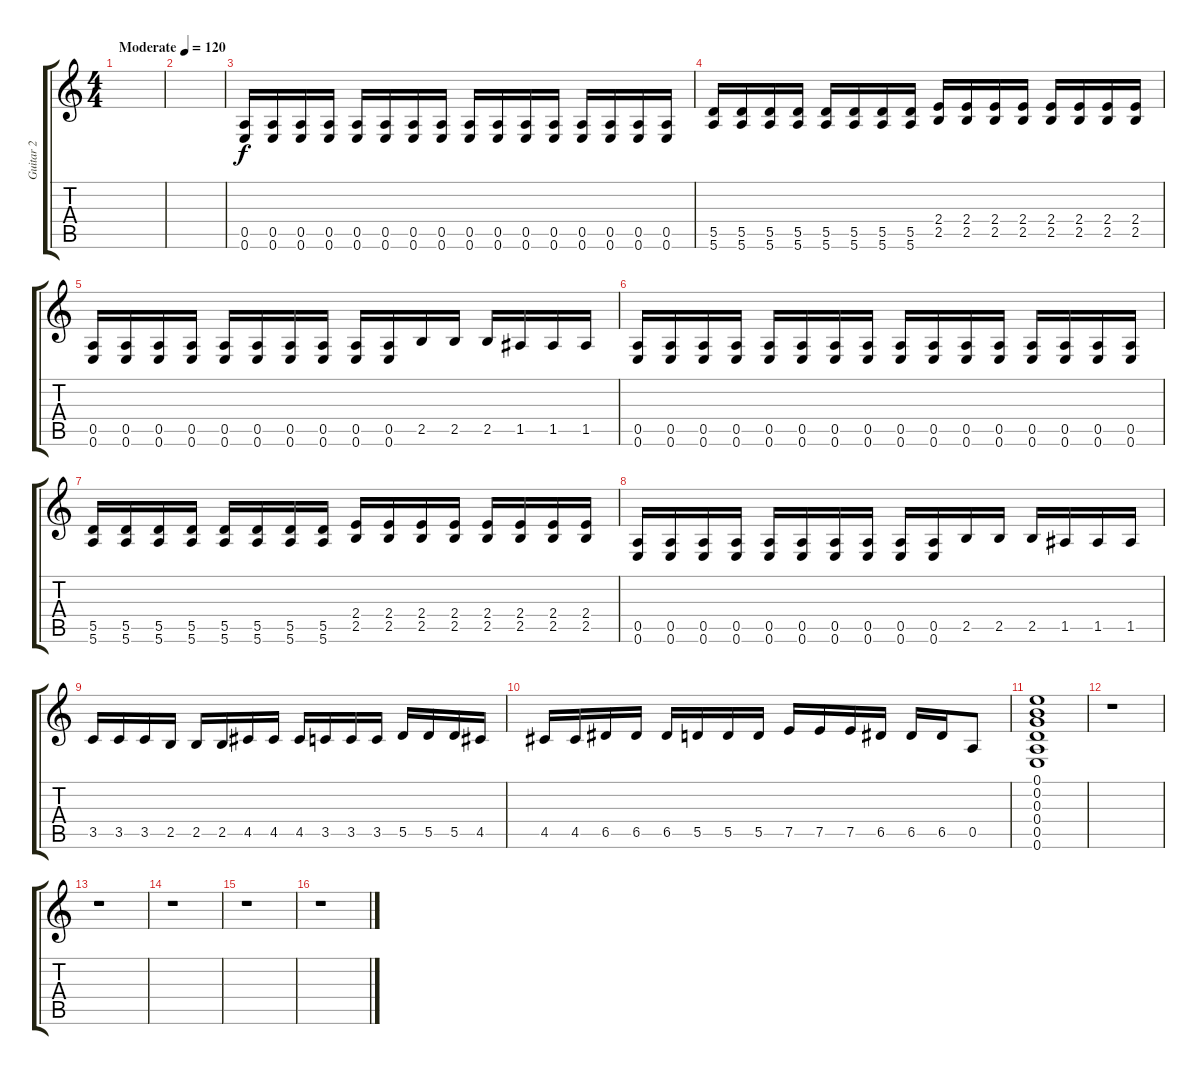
\track ("Guitar 2" "Guitar 2") {instrument distortionguitar}
\staff {score tabs}
\tuning (E4 B3 G3 D3 A2 E2) {hide}
\ts (4 4)
\tempo (120 "Moderate")
\clef g2
\ks c
|
|
(0.5 0.6).16 (0.5 0.6).16 (0.5 0.6).16 (0.5 0.6).16 (0.5 0.6).16 (0.5 0.6).16 (0.5 0.6).16 (0.5 0.6).16 (0.5 0.6).16 (0.5 0.6).16 (0.5 0.6).16 (0.5 0.6).16 (0.5 0.6).16 (0.5 0.6).16 (0.5 0.6).16 (0.5 0.6).16 |
(5.5 5.6).16 (5.5 5.6).16 (5.5 5.6).16 (5.5 5.6).16 (5.5 5.6).16 (5.5 5.6).16 (5.5 5.6).16 (5.5 5.6).16 (2.4 2.5).16 (2.4 2.5).16 (2.4 2.5).16 (2.4 2.5).16 (2.4 2.5).16 (2.4 2.5).16 (2.4 2.5).16 (2.4 2.5).16 |
(0.5 0.6).16 (0.5 0.6).16 (0.5 0.6).16 (0.5 0.6).16 (0.5 0.6).16 (0.5 0.6).16 (0.5 0.6).16 (0.5 0.6).16 (0.5 0.6).16 (0.5 0.6).16 2.5.16 2.5.16 2.5.16 1.5.16 1.5.16 1.5.16 |
(0.5 0.6).16 (0.5 0.6).16 (0.5 0.6).16 (0.5 0.6).16 (0.5 0.6).16 (0.5 0.6).16 (0.5 0.6).16 (0.5 0.6).16 (0.5 0.6).16 (0.5 0.6).16 (0.5 0.6).16 (0.5 0.6).16 (0.5 0.6).16 (0.5 0.6).16 (0.5 0.6).16 (0.5 0.6).16 |
(5.5 5.6).16 (5.5 5.6).16 (5.5 5.6).16 (5.5 5.6).16 (5.5 5.6).16 (5.5 5.6).16 (5.5 5.6).16 (5.5 5.6).16 (2.4 2.5).16 (2.4 2.5).16 (2.4 2.5).16 (2.4 2.5).16 (2.4 2.5).16 (2.4 2.5).16 (2.4 2.5).16 (2.4 2.5).16 |
(0.5 0.6).16 (0.5 0.6).16 (0.5 0.6).16 (0.5 0.6).16 (0.5 0.6).16 (0.5 0.6).16 (0.5 0.6).16 (0.5 0.6).16 (0.5 0.6).16 (0.5 0.6).16 2.5.16 2.5.16 2.5.16 1.5.16 1.5.16 1.5.16 |
3.5.16 3.5.16 3.5.16 2.5.16 2.5.16 2.5.16 4.5.16 4.5.16 4.5.16 3.5.16 3.5.16 3.5.16 5.5.16 5.5.16 5.5.16 4.5.16 |
4.5.16 4.5.16 6.5.16 6.5.16 6.5.16 5.5.16 5.5.16 5.5.16 7.5.16 7.5.16 7.5.16 6.5.16 6.5.16 6.5.16 0.5.8 |
(0.1 0.2 0.3 0.4 0.5 0.6).1 |
r.1 |
r.1 |
r.1 |
r.1 |
r.1
